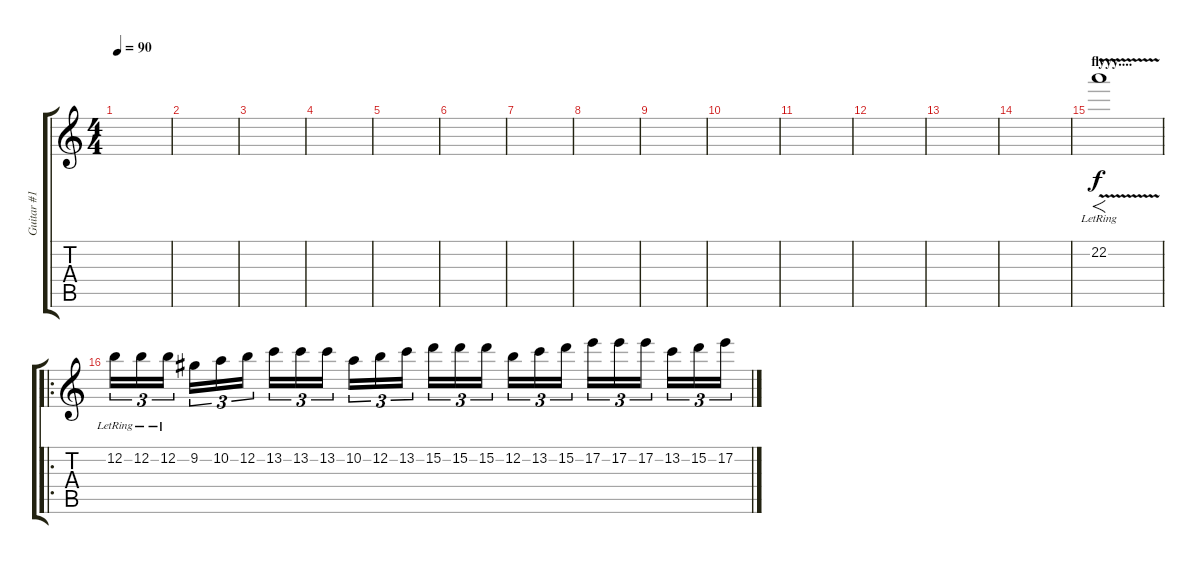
\track ("Guitar #1" "Guitar #1") {instrument overdrivenguitar}
\staff {score tabs}
\tuning (E4 B3 G3 D3 A2 E2) {hide}
\ts (4 4)
\tempo 90
\clef g2
\ks c
|
|
|
|
|
|
|
|
|
|
|
|
|
|
\section ("" "flyyy....")
22.2{v lr}.1{f} |
\ro
12.2{lr}.16{tu (3 2)} 12.2{lr}.16{tu (3 2)} 12.2{lr}.16{tu (3 2)} 9.2.16{tu (3 2)} 10.2.16{tu (3 2)} 12.2.16{tu (3 2)} 13.2.16{tu (3 2)} 13.2.16{tu (3 2)} 13.2.16{tu (3 2)} 10.2.16{tu (3 2)} 12.2.16{tu (3 2)} 13.2.16{tu (3 2)} 15.2.16{tu (3 2)} 15.2.16{tu (3 2)} 15.2.16{tu (3 2)} 12.2.16{tu (3 2)} 13.2.16{tu (3 2)} 15.2.16{tu (3 2)} 17.2.16{tu (3 2)} 17.2.16{tu (3 2)} 17.2.16{tu (3 2)} 13.2.16{tu (3 2)} 15.2.16{tu (3 2)} 17.2.16{tu (3 2)}
